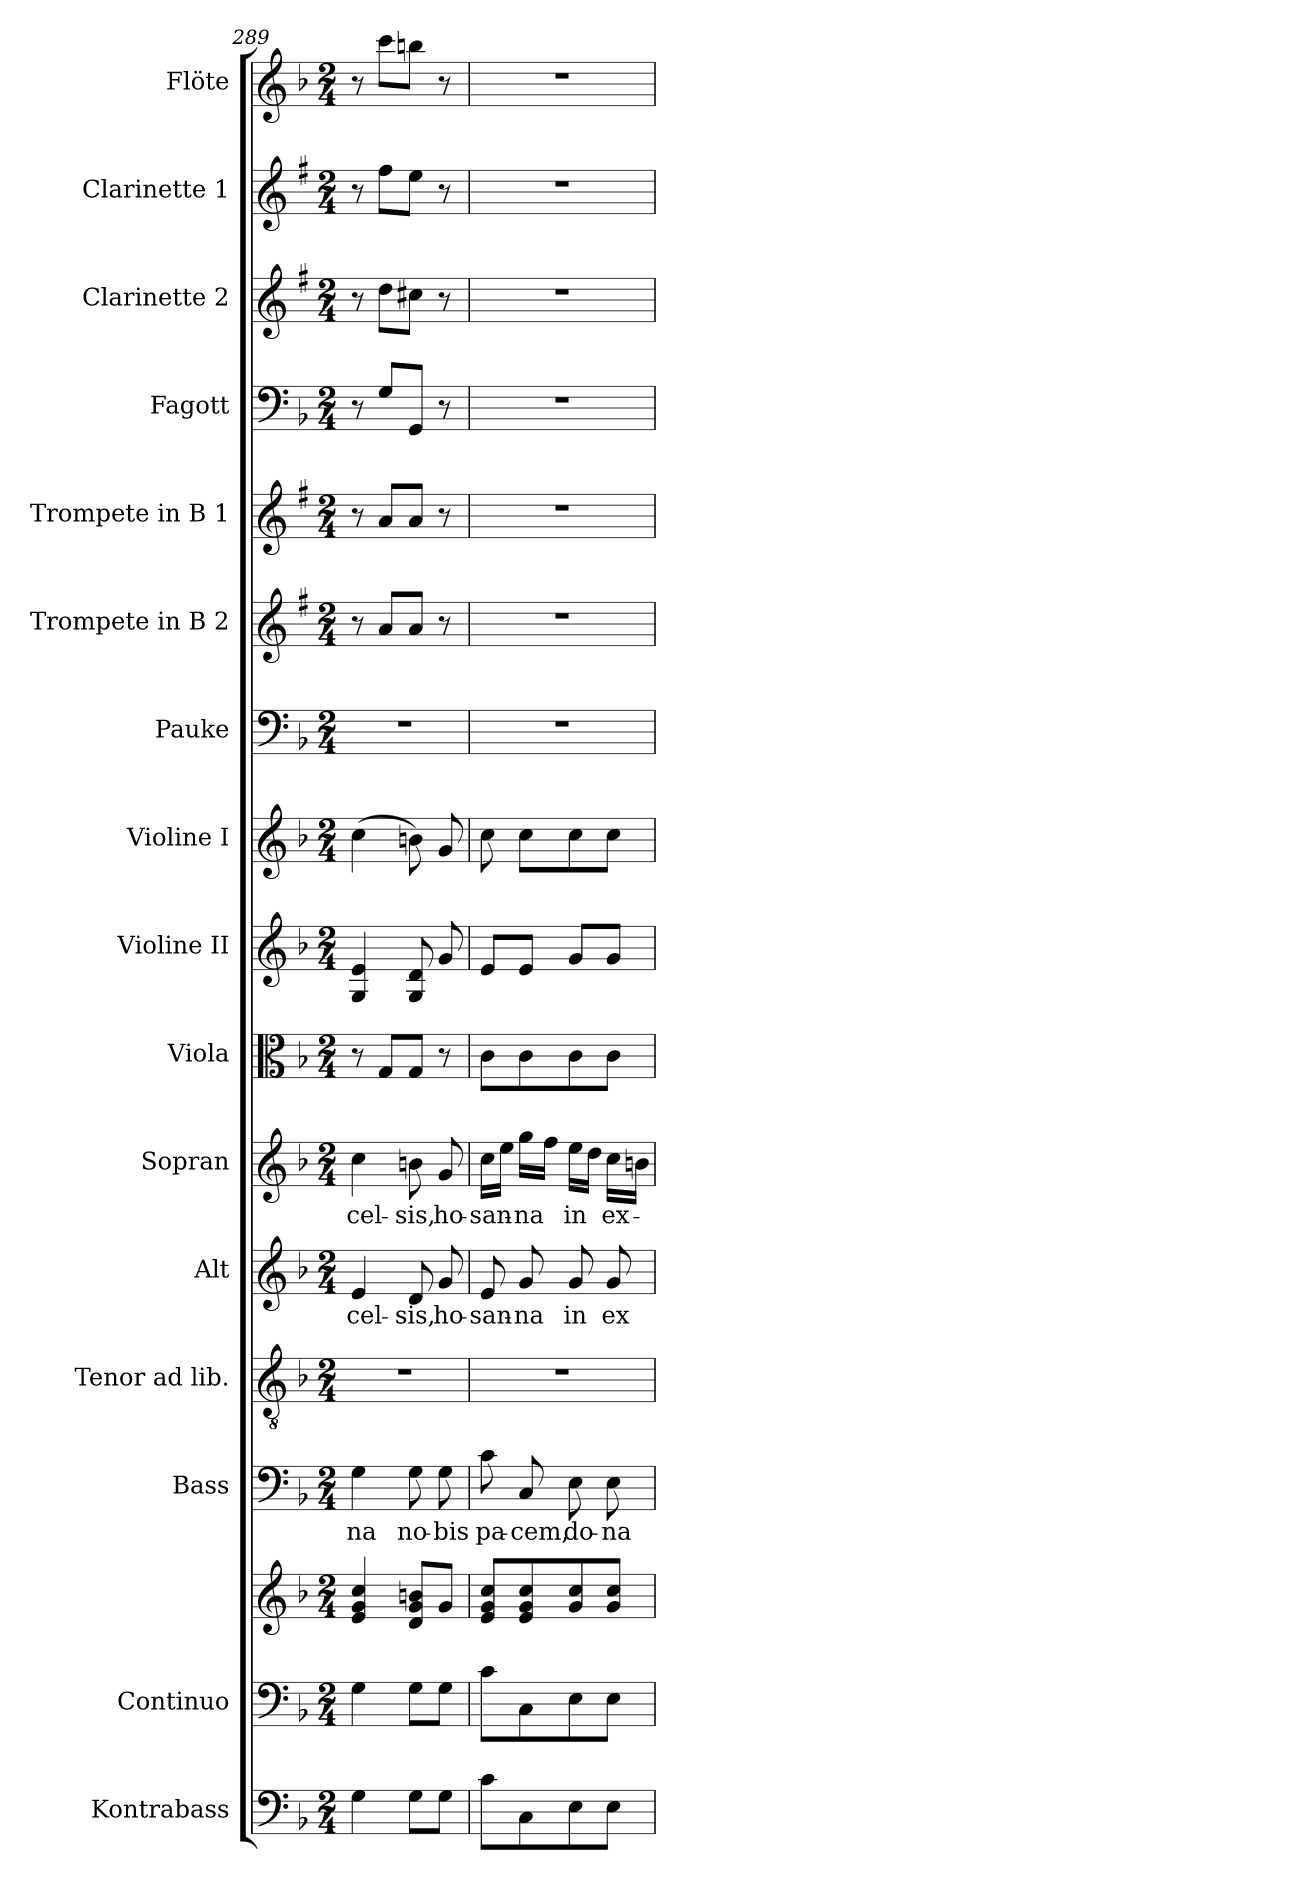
**kern	**kern	**kern	**kern	**text	**kern	**kern	**text	**kern	**text	**kern	**kern	**kern	**kern	**kern	**kern	**kern	**kern	**kern	**kern
*part16	*part15	*part15	*part14	*part14	*part13	*part12	*part12	*part11	*part11	*part10	*part9	*part8	*part7	*part6	*part5	*part4	*part3	*part2	*part1
*staff17	*staff16	*staff15	*staff14	*staff14	*staff13	*staff12	*staff12	*staff11	*staff11	*staff10	*staff9	*staff8	*staff7	*staff6	*staff5	*staff4	*staff3	*staff2	*staff1
*I"Kontrabass	*I"Continuo	*	*I"Bass	*	*I"Tenor ad lib.	*I"Alt	*	*I"Sopran	*	*I"Viola	*I"Violine II	*I"Violine I	*I"Pauke	*I"Trompete in B 2	*I"Trompete in B 1	*I"Fagott	*I"Clarinette 2	*I"Clarinette 1	*I"Flöte
*I'Kb.	*I'cont.	*	*I'B	*	*I'T	*I'A	*	*I'S	*	*I'Vla.	*I'Vl. II	*I'Vl. I	*I'Pk.	*	*	*I'Fg.	*I'Cl. 2	*I'Cl. 1	*I'Fl.
*clefF4	*clefF4	*clefG2	*clefF4	*	*clefGv2	*clefG2	*	*clefG2	*	*clefC3	*clefG2	*clefG2	*clefF4	*clefG2	*clefG2	*clefF4	*clefG2	*clefG2	*clefG2
*ITrd7c12	*	*	*	*	*	*	*	*	*	*	*	*	*	*ITrd1c2	*ITrd1c2	*	*ITrd1c2	*ITrd1c2	*
*k[b-]	*k[b-]	*k[b-]	*k[b-]	*	*k[b-]	*k[b-]	*	*k[b-]	*	*k[b-]	*k[b-]	*k[b-]	*k[b-]	*k[b-]	*k[b-]	*k[b-]	*k[b-]	*k[b-]	*k[b-]
*F:	*F:	*F:	*F:	*	*F:	*F:	*	*F:	*	*F:	*F:	*F:	*F:	*F:	*F:	*F:	*F:	*F:	*F:
*M2/4	*M2/4	*M2/4	*M2/4	*	*M2/4	*M2/4	*	*M2/4	*	*M2/4	*M2/4	*M2/4	*M2/4	*M2/4	*M2/4	*M2/4	*M2/4	*M2/4	*M2/4
=289	=289	=289	=289	=289	=289	=289	=289	=289	=289	=289	=289	=289	=289	=289	=289	=289	=289	=289	=289
!	!	!	!	!LO:LY:b	!	!	!LO:LY:b	!	!LO:LY:b	!	!	!	!	!	!	!	!	!	!
4GG\	4G\	4e/ 4g/ 4cc/	4G\	-na	2r	4e/	-cel-	4cc\	-cel-	8r	4G/ 4e/	(>4cc\	2r	8r	8r	8r	8r	8r	8r
.	.	.	.	.	.	.	.	.	.	8G/L	.	.	.	8g/L	8g/L	8G/L	8cc\L	8ee\L	8ccc\L
!	!	!	!	!LO:LY:b	!	!	!LO:LY:b	!	!LO:LY:b	!	!	!	!	!	!	!	!	!	!
8GG\L	8G\L	8d/ 8g/ 8bn/L	8G\	no-	.	8d/	-sis,	8bn\	-sis,	8G/J	8G/ 8d/	8bn\)	.	8g/J	8g/J	8GG/J	8bn\J	8dd\J	8bbn\J
!	!	!	!	!LO:LY:b	!	!	!LO:LY:b	!	!LO:LY:b	!	!	!	!	!	!	!	!	!	!
8GG\J	8G\J	8g/J	8G\	-bis	.	8g/	ho-	8g/	ho-	8r	8g/	8g/	.	8r	8r	8r	8r	8r	8r
=290	=290	=290	=290	=290	=290	=290	=290	=290	=290	=290	=290	=290	=290	=290	=290	=290	=290	=290	=290
!	!	!	!	!LO:LY:b	!	!	!LO:LY:b	!	!LO:LY:b	!	!	!	!	!	!	!	!	!	!
8C\L	8c\L	8e/ 8g/ 8cc/L	8c\	pa-	2r	8e/	-san-	16cc\LL	-san-	8c\L	8e/L	8cc\	2r	2r	2r	2r	2r	2r	2r
.	.	.	.	.	.	.	.	16ee\JJ	.	.	.	.	.	.	.	.	.	.	.
!	!	!	!	!LO:LY:b	!	!	!LO:LY:b	!	!LO:LY:b	!	!	!	!	!	!	!	!	!	!
8CC\	8C\	8e/ 8g/ 8cc/	8C/	-cem,	.	8g/	-na	16gg\LL	-na	8c\	8e/J	8cc\L	.	.	.	.	.	.	.
.	.	.	.	.	.	.	.	16ff\JJ	.	.	.	.	.	.	.	.	.	.	.
!	!	!	!	!LO:LY:b	!	!	!LO:LY:b	!	!LO:LY:b	!	!	!	!	!	!	!	!	!	!
8EE\	8E\	8g/ 8cc/	8E\	do-	.	8g/	in	16ee\LL	in	8c\	8g/L	8cc\	.	.	.	.	.	.	.
.	.	.	.	.	.	.	.	16dd\JJ	.	.	.	.	.	.	.	.	.	.	.
!	!	!	!	!LO:LY:b	!	!	!LO:LY:b	!	!LO:LY:b	!	!	!	!	!	!	!	!	!	!
8EE\J	8E\J	8g/ 8cc/J	8E\	-na	.	8g/	ex-	16cc\LL	ex-	8c\J	8g/J	8cc\J	.	.	.	.	.	.	.
.	.	.	.	.	.	.	.	16bn\JJ	.	.	.	.	.	.	.	.	.	.	.
=	=	=	=	=	=	=	=	=	=	=	=	=	=	=	=	=	=	=	=
*-	*-	*-	*-	*-	*-	*-	*-	*-	*-	*-	*-	*-	*-	*-	*-	*-	*-	*-	*-
